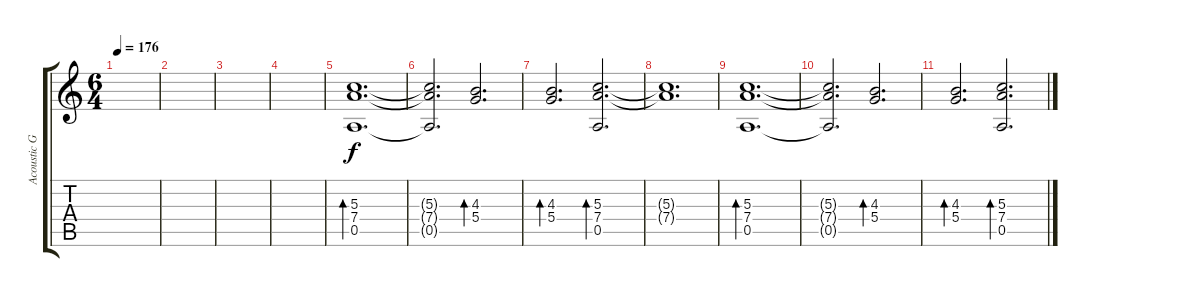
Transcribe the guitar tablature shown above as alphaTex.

\track ("Acoustic Guitar" "Acoustic G") {instrument electricguitarjazz}
\staff {score tabs}
\tuning (E4 B3 G3 D3 A2 D2) {hide}
\ts (6 4)
\tempo 176
\clef g2
\ks c
|
|
|
|
(5.3 7.4 0.5).1{d bd 120} |
(5.3{t} 7.4{t} 0.5{t}).2{d} (4.3 5.4).2{d bd 120} |
(4.3 5.4).2{d bd 120} (5.3 7.4 0.5).2{d bd 120} |
(5.3{t} 7.4{t}).1{d} |
(5.3 7.4 0.5).1{d bd 120} |
(5.3{t} 7.4{t} 0.5{t}).2{d} (4.3 5.4).2{d bd 120} |
(4.3 5.4).2{d bd 120} (5.3 7.4 0.5).2{d bd 120}
